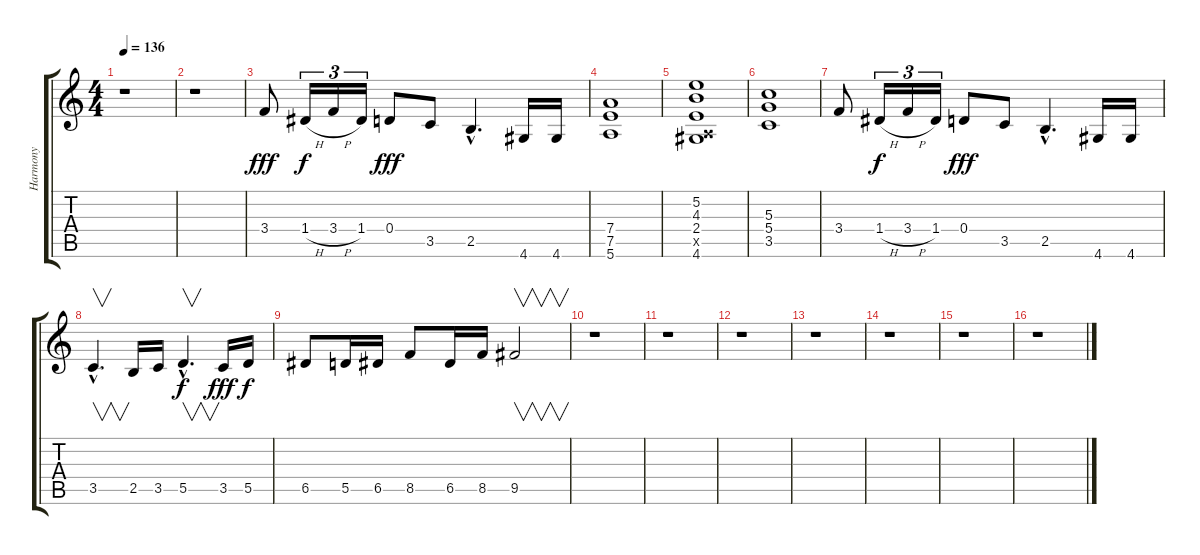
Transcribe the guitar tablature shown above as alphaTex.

\track ("Harmony" "Harmony") {instrument overdrivenguitar}
\staff {score tabs}
\tuning (E4 B3 G3 D3 A2 E2) {hide}
\ts (4 4)
\tempo 136
\clef g2
\ks c
r.1{dy fff} |
r.1 |
3.4.8 1.4{h}.16{tu (3 2) dy f} 3.4{h}.16{tu (3 2)} 1.4.16{tu (3 2)} 0.4.8{dy fff} 3.5.8 2.5{hac}.4{d} 4.6.16 4.6.16 |
(7.4 7.5 5.6).1 |
(5.2 4.3 2.4 0.5{x} 4.6).1 |
(5.3 5.4 3.5).1 |
3.4.8 1.4{h}.16{tu (3 2) dy f} 3.4{h}.16{tu (3 2)} 1.4.16{tu (3 2)} 0.4.8{dy fff} 3.5.8 2.5{hac}.4{d} 4.6.16 4.6.16 |
3.5{hac}.4{v d} 2.5.16 3.5.16 5.5{hac}.4{v d dy f} 3.5.16{dy fff} 5.5.16{dy f} |
6.5.8 5.5.16 6.5.16 8.5.8 6.5.16 8.5.16 9.5.2{v} |
r.1 |
r.1 |
r.1 |
r.1 |
r.1 |
r.1 |
r.1
